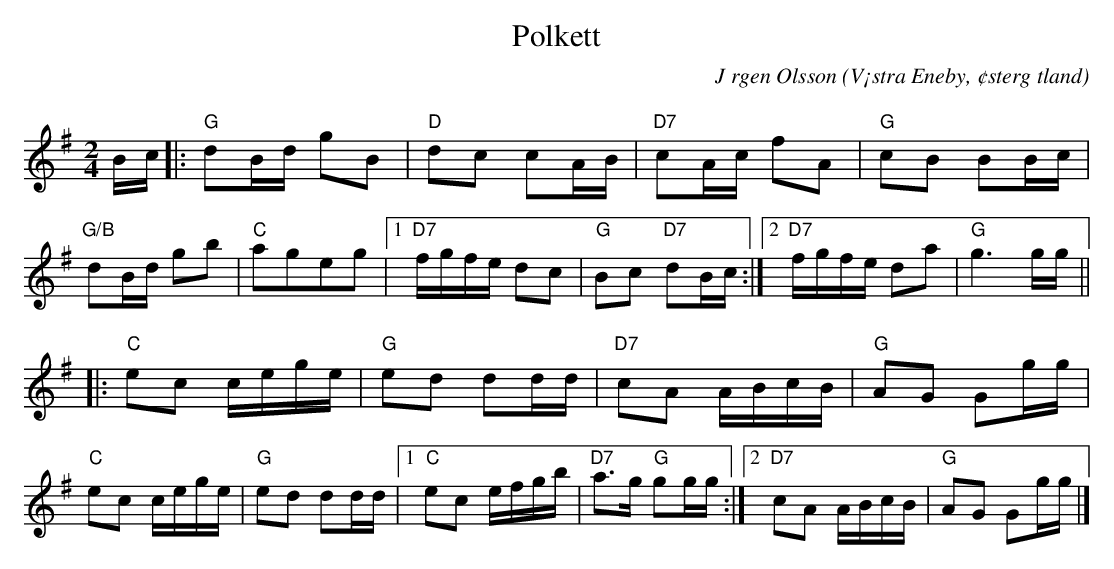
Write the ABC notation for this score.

X:1
T:Polkett
C:J rgen Olsson
O:V¡stra Eneby, ¢sterg tland
Q:100
M:2/4
L:1/8
K:G
B/2c/2|:"G"dB/2d/2 gB|"D"dc cA/2B/2|"D7"cA/2c/2 fA|"G"cB BB/2c/2|
"G/B"dB/2d/2 gb|"C"ageg|1"D7"f/g/f/e/ dc|"G" Bc "D7"dB/2c/2 :|2"D7"f/g/f/e/ da|"G" g3 g/2g/2 ||
|:"C"ec c/2e/2g/2e/2 |"G"ed dd/2d/2|"D7"cA A/2B/2c/2B/2|"G"AG Gg/2g/2|
"C"ec c/2e/2g/2e/2 |"G"ed dd/2d/2|1"C"ec e/2f/2g/2b/2|"D7"a>g "G"gg/2g/2 :|2"D7"cA A/2B/2c/2B/2|"G"AG Gg/2g/2 |]
